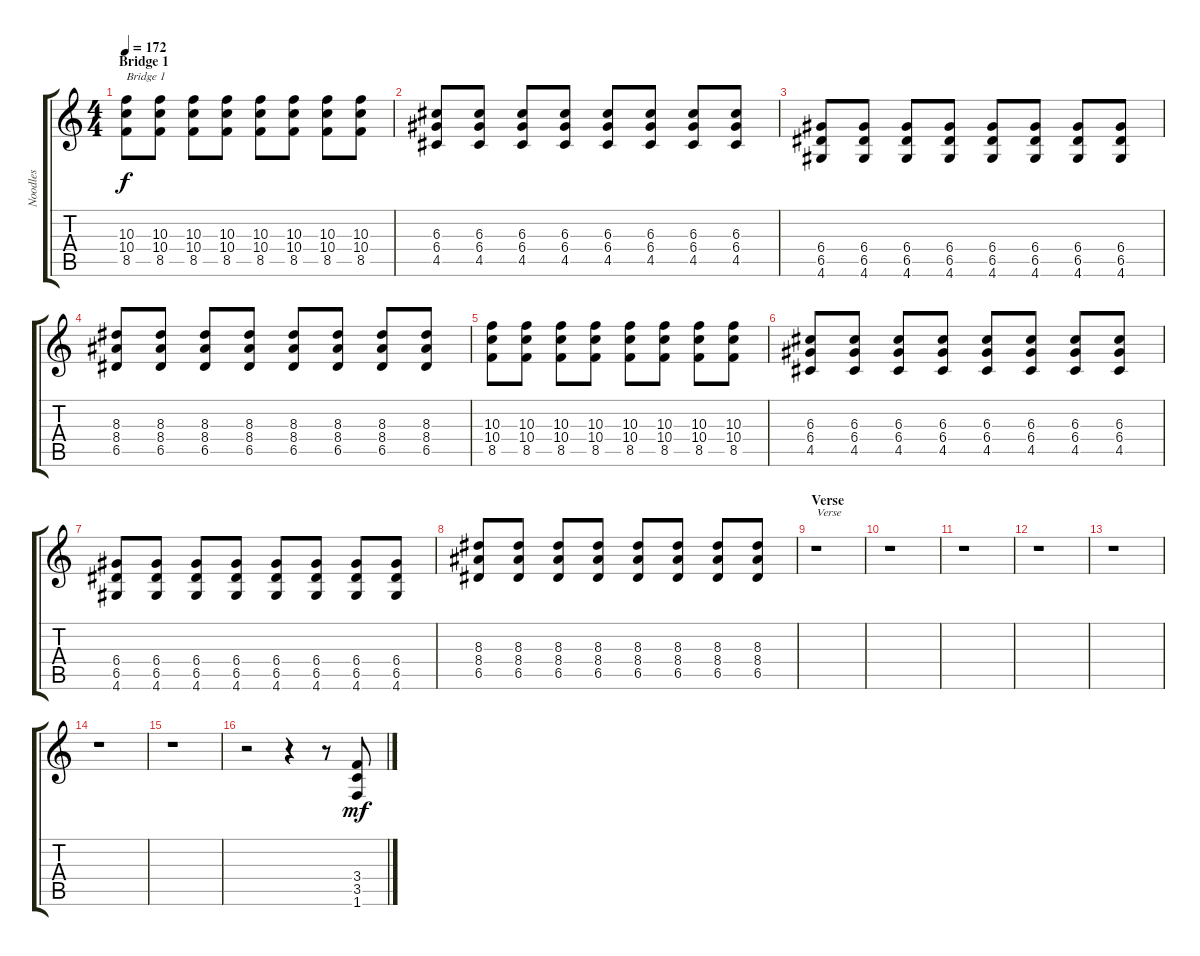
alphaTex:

\track ("Noodles" "Noodles") {instrument distortionguitar}
\staff {score tabs}
\tuning (E4 B3 G3 D3 A2 E2) {hide}
\ts (4 4)
\section ("" "Bridge 1")
\tempo 172
\clef g2
\ks c
(10.3 10.4 8.5).8{txt "Bridge 1" dy f} (10.3 10.4 8.5).8 (10.3 10.4 8.5).8 (10.3 10.4 8.5).8 (10.3 10.4 8.5).8 (10.3 10.4 8.5).8 (10.3 10.4 8.5).8 (10.3 10.4 8.5).8 |
(6.3 6.4 4.5).8 (6.3 6.4 4.5).8 (6.3 6.4 4.5).8 (6.3 6.4 4.5).8 (6.3 6.4 4.5).8 (6.3 6.4 4.5).8 (6.3 6.4 4.5).8 (6.3 6.4 4.5).8 |
(6.4 6.5 4.6).8 (6.4 6.5 4.6).8 (6.4 6.5 4.6).8 (6.4 6.5 4.6).8 (6.4 6.5 4.6).8 (6.4 6.5 4.6).8 (6.4 6.5 4.6).8 (6.4 6.5 4.6).8 |
(8.3 8.4 6.5).8 (8.3 8.4 6.5).8 (8.3 8.4 6.5).8 (8.3 8.4 6.5).8 (8.3 8.4 6.5).8 (8.3 8.4 6.5).8 (8.3 8.4 6.5).8 (8.3 8.4 6.5).8 |
(10.3 10.4 8.5).8 (10.3 10.4 8.5).8 (10.3 10.4 8.5).8 (10.3 10.4 8.5).8 (10.3 10.4 8.5).8 (10.3 10.4 8.5).8 (10.3 10.4 8.5).8 (10.3 10.4 8.5).8 |
(6.3 6.4 4.5).8 (6.3 6.4 4.5).8 (6.3 6.4 4.5).8 (6.3 6.4 4.5).8 (6.3 6.4 4.5).8 (6.3 6.4 4.5).8 (6.3 6.4 4.5).8 (6.3 6.4 4.5).8 |
(6.4 6.5 4.6).8 (6.4 6.5 4.6).8 (6.4 6.5 4.6).8 (6.4 6.5 4.6).8 (6.4 6.5 4.6).8 (6.4 6.5 4.6).8 (6.4 6.5 4.6).8 (6.4 6.5 4.6).8 |
(8.3 8.4 6.5).8 (8.3 8.4 6.5).8 (8.3 8.4 6.5).8 (8.3 8.4 6.5).8 (8.3 8.4 6.5).8 (8.3 8.4 6.5).8 (8.3 8.4 6.5).8 (8.3 8.4 6.5).8 |
\section ("" "Verse")
r.1{txt "Verse"} |
r.1 |
r.1 |
r.1 |
r.1 |
r.1 |
r.1 |
r.2 r.4 r.8 (3.4 3.5 1.6).8{dy mf}
